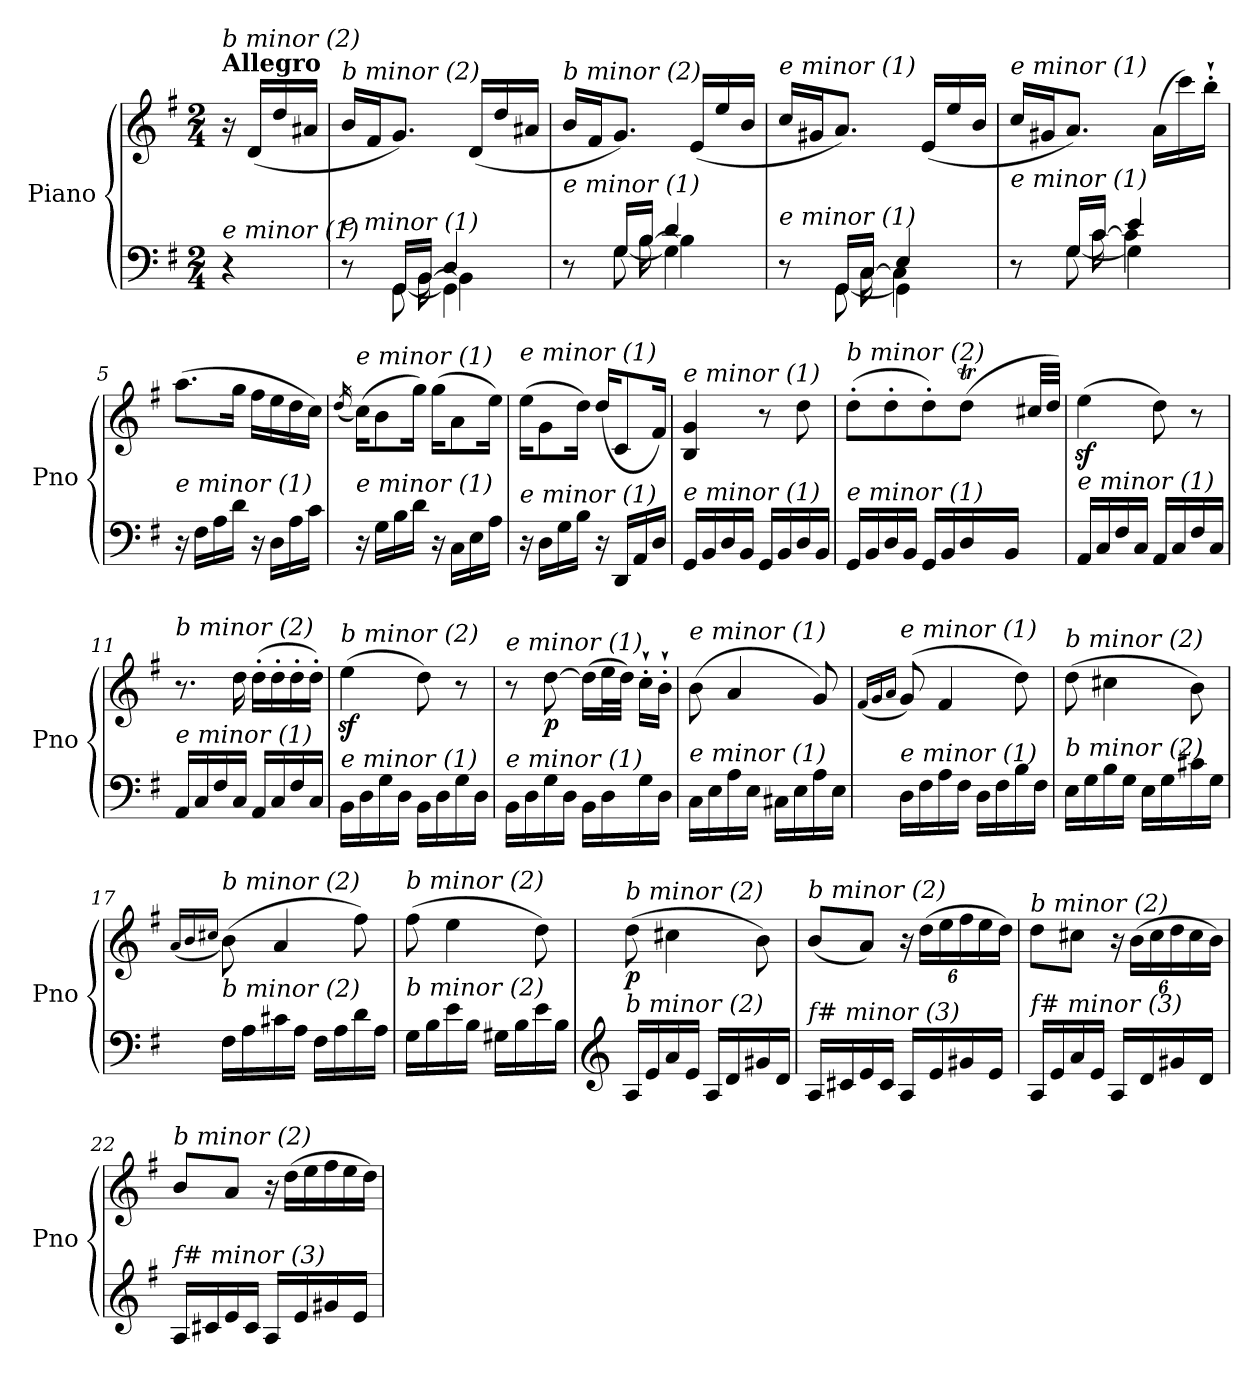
**kern	**kern	**dynam
*part1	*part1	*part1
*staff2	*staff1	*staff1/2
*I"Piano	*	*
*I'Pno	*	*
*clefF4	*clefG2	*
*k[f#]	*k[f#]	*
*M2/4	*M2/4	*
=	=	=
!	!LO:TX:a:B:t=Allegro	!
!	!LO:TX:i:t=b minor (2)	!
!LO:TX:i:t=e minor (1)	!	!
!	!	!LO:DY:b
4r	16r	other-dynamics
.	(16d/LL	.
.	16dd/	.
.	16a#X/JJ	.
=1	=1	=1
*^	*^	*
*	*^	*	*^	*
!	!	!	!LO:TX:i:t=b minor (2)	!	!	!
!LO:TX:i:t=e minor (1)	!	!	!	!	!	!
8r	8ryy	8.ryy	16b/LL	8ryy	8.ryy	.
.	.	.	16f#/J	.	.	.
16GG/LL	[8GG\	.	8.g/J)	4.ryy	.	.
16BB/JJ	.	[16BB\	.	.	4ryy	.
4D/	4GG\]	4BB\]	.	.	.	.
.	.	.	(16d/LL	.	.	.
.	.	.	16dd/	.	.	.
.	.	.	16a#X/JJ	.	16ryy	.
=2	=2	=2	=2	=2	=2	=2
!	!	!	!LO:TX:i:t=b minor (2)	!	!	!
!LO:TX:i:t=e minor (1)	!	!	!	!	!	!
8r	8ryy	8.ryy	16b/LL	8ryy	8.ryy	.
.	.	.	16f#/J	.	.	.
16G/LL	[8G\	.	8.g/J)	4.ryy	.	.
16B/JJ	.	[16B\	.	.	4ryy	.
4d/	4G\]	4B\]	.	.	.	.
.	.	.	(16e/LL	.	.	.
.	.	.	16ee/	.	.	.
.	.	.	16b/JJ	.	16ryy	.
=3	=3	=3	=3	=3	=3	=3
!	!	!	!LO:TX:i:t=e minor (1)	!	!	!
!LO:TX:i:t=e minor (1)	!	!	!	!	!	!
8r	8ryy	8.ryy	16cc/LL	8ryy	8.ryy	.
.	.	.	16g#X/J	.	.	.
16GG/LL	[8GG\	.	8.a/J)	4.ryy	.	.
16C/JJ	.	[16C\	.	.	4ryy	.
4E/	4GG\]	4C\]	.	.	.	.
.	.	.	(16e/LL	.	.	.
.	.	.	16ee/	.	.	.
.	.	.	16b/JJ	.	16ryy	.
=4	=4	=4	=4	=4	=4	=4
!	!	!	!LO:TX:i:t=e minor (1)	!	!	!
!LO:TX:i:t=e minor (1)	!	!	!	!	!	!
8r	8ryy	8.ryy	16cc/LL	8ryy	8.ryy	.
.	.	.	16g#X/J	.	.	.
16G/LL	[8G\	.	8.a/J)	4.ryy	.	.
16c/JJ	.	[16c\	.	.	4ryy	.
4e/	4G\]	4c\]	.	.	.	.
.	.	.	(16a\LL	.	.	.
.	.	.	16ccc\)	.	.	.
.	.	.	16bb`'\JJ	.	16ryy	.
*v	*v	*v	*	*	*	*
!!LO:LB:g=z
=5	=5	=5	=5	=5
!	!LO:TX:i:t=e minor (1)	!	!	!
!LO:TX:i:t=e minor (1)	!	!	!	!
*	*v	*v	*v	*
16r	(8.aa\L	.
16F#\LL	.	.
16A\	.	.
16d\JJ	16gg\Jk	.
16r	16ff#\LL	.
16D\LL	16ee\	.
16A\	16dd\	.
16c\JJ	16cc\JJ)	.
!!LO:LB:g=z
=6	=6	=6
.	(16qdd/	.
!	!LO:TX:i:t=e minor (1)	!
!LO:TX:i:t=e minor (1)	!	!
16r	(16cc\KL)	.
16G\LL	8b\	.
16B\	.	.
16d\JJ	16gg\Jk)	.
16r	(16gg\KL	.
16C\LL	8a\	.
16E\	.	.
16A\JJ	16ee\Jk)	.
=7	=7	=7
!	!LO:TX:i:t=e minor (1)	!
!LO:TX:i:t=e minor (1)	!	!
16r	(16ee\KL	.
16D\LL	8g\	.
16G\	.	.
16B\JJ	16dd\Jk)	.
16r	(16dd/KL	.
16DD/LL	8c/	.
16AA/	.	.
16D/JJ	16f#/Jk)	.
=8	=8	=8
!	!LO:TX:i:t=e minor (1)	!
!LO:TX:i:t=e minor (1)	!	!
16GG/LL	4B/ 4g/	.
16BB/	.	.
16D/	.	.
16BB/JJ	.	.
16GG/LL	8r	.
16BB/	.	.
16D/	8dd\	.
16BB/JJ	.	.
=9	=9	=9
*^	*^	*
!	!	!LO:TX:i:t=b minor (2)	!	!
!LO:TX:i:t=e minor (1)	!	!	!	!
!	!	!	!	!LO:DY:b
4.ryy	16GG/LL	(>8dd'\L	4.ryy	other-dynamics
.	16BB/	.	.	.
.	16D/	8dd'\	.	.
.	16BB/JJ	.	.	.
.	16GG/LL	8dd'\)	.	.
.	16BB/	.	.	.
*	*	*	*Xtuplet	*
8ryy	16D/	(8ddT\J	40ryy	.
.	.	.	40eeyy	.
.	.	.	40ddyy	.
.	16BB/JJ	.	.	.
.	.	.	40cc#X/LL	.
.	.	.	40dd/JJ)	.
*v	*v	*	*	*
=10	=10	=10	=10
!	!LO:TX:i:t=b minor (2)	!	!
!LO:TX:i:t=e minor (1)	!	!	!
*	*v	*v	*
16AA/LL	(4eez<\	.
16C/	.	.
16F#/	.	.
16C/JJ	.	.
16AA/LL	8dd\)	.
16C/	.	.
16F#/	8r	.
16C/JJ	.	.
!!LO:LB:g=z
=11	=11	=11
!	!LO:TX:i:t=b minor (2)	!
!LO:TX:i:t=e minor (1)	!	!
16AA/LL	8.r	.
16C/	.	.
16F#/	.	.
16C/JJ	16dd\	.
!	!	!LO:DY:b
16AA/LL	(16dd'\LL	other-dynamics
16C/	16dd'\	.
16F#/	16dd'\	.
16C/JJ	16dd'\JJ)	.
!!LO:LB:g=z
=12	=12	=12
!	!LO:TX:i:t=b minor (2)	!
!LO:TX:i:t=e minor (1)	!	!
16BB\LL	(4eez<\	.
16D\	.	.
16G\	.	.
16D\JJ	.	.
16BB\LL	8dd\)	.
16D\	.	.
16G\	8r	.
16D\JJ	.	.
=13	=13	=13
!	!LO:TX:i:t=e minor (1)	!
!LO:TX:i:t=e minor (1)	!	!
16BB\LL	8r	.
16D\	.	.
!	!	!LO:DY:b
16G\	[8dd\	p
16D\JJ	.	.
16BB\LL	(16dd\LL]	.
16D\	32ee\L	.
.	32dd\JJJ)	.
16G\	16cc`'\LL	.
16D\JJ	16b`'\JJ	.
=14	=14	=14
!	!LO:TX:i:t=e minor (1)	!
!LO:TX:i:t=e minor (1)	!	!
16C\LL	(8b\	.
16E\	.	.
!	!	!LO:DY:b
16A\	4a/	other-dynamics
16E\JJ	.	.
16C#X\LL	.	.
16E\	.	.
16A\	8g/)	.
16E\JJ	.	.
=15	=15	=15
.	(16qf#/LL	.
.	16qg/	.
.	16qa/JJ	.
!	!LO:TX:i:t=e minor (1)	!
!LO:TX:i:t=e minor (1)	!	!
16D\LL	(8g/)	.
16F#\	.	.
16A\	4f#/	.
16F#\JJ	.	.
16D\LL	.	.
16F#\	.	.
16B\	8dd\)	.
16F#\JJ	.	.
=16	=16	=16
!	!LO:TX:i:t=b minor (2)	!
!LO:TX:i:t=b minor (2)	!	!
16E\LL	(8dd\	.
16G\	.	.
16B\	4cc#X\	.
16G\JJ	.	.
16E\LL	.	.
16G\	.	.
16c#X\	8b\)	.
16G\JJ	.	.
!!LO:PB:g=z
=17	=17	=17
.	(16qa/LL	.
.	16qb/	.
.	16qcc#X/JJ	.
!	!LO:TX:i:t=b minor (2)	!
!LO:TX:i:t=b minor (2)	!	!
16F#\LL	(8b\)	.
16A\	.	.
16c#X\	4a/	.
16A\JJ	.	.
16F#\LL	.	.
16A\	.	.
16d\	8ff#\)	.
16A\JJ	.	.
=18	=18	=18
!	!LO:TX:i:t=b minor (2)	!
!LO:TX:i:t=b minor (2)	!	!
16G\LL	(8ff#\	.
16B\	.	.
16e\	4ee\	.
16B\JJ	.	.
16G#X\LL	.	.
16B\	.	.
16e\	8dd\)	.
16B\JJ	.	.
=19	=19	=19
*clefG2	*	*
!	!LO:TX:i:t=b minor (2)	!
!LO:TX:i:t=b minor (2)	!	!
!	!	!LO:DY:b
16A/LL	(8dd\	p
16e/	.	.
16a/	4cc#X\	.
16e/JJ	.	.
16A/LL	.	.
16d/	.	.
16g#X/	8b\)	.
16d/JJ	.	.
=20	=20	=20
!	!LO:TX:i:t=b minor (2)	!
!LO:TX:i:t=f# minor (3)	!	!
16A/LL	(8b/L	.
16c#X/	.	.
16e/	8a/J)	.
16c#/JJ	.	.
*	*tuplet	*
*	*Xbrackettup	*
16A/LL	24r	.
.	(24dd\LL	.
16e/	.	.
.	24ee\	.
16g#X/	24ff#\	.
.	24ee\	.
16e/JJ	.	.
.	24dd\JJ)	.
!!LO:LB:g=z
=21	=21	=21
!	!LO:TX:i:t=b minor (2)	!
!LO:TX:i:t=f# minor (3)	!	!
16A/LL	8dd\L	.
16e/	.	.
16a/	8cc#X\J	.
16e/JJ	.	.
16A/LL	24r	.
.	(24b\LL	.
16d/	.	.
.	24cc#\	.
16g#X/	24dd\	.
.	24cc#\	.
16d/JJ	.	.
.	24b\JJ)	.
!!LO:LB:g=z
=22	=22	=22
!	!LO:TX:i:t=b minor (2)	!
!LO:TX:i:t=f# minor (3)	!	!
16A/LL	8b/L	.
16c#X/	.	.
16e/	8a/J	.
16c#/JJ	.	.
*	*Xtuplet	*
16A/LL	24r	.
.	(24dd\LL	.
16e/	.	.
.	24ee\	.
16g#X/	24ff#\	.
.	24ee\	.
16e/JJ	.	.
.	24dd\JJ)	.
=	=	=
*-	*-	*-
